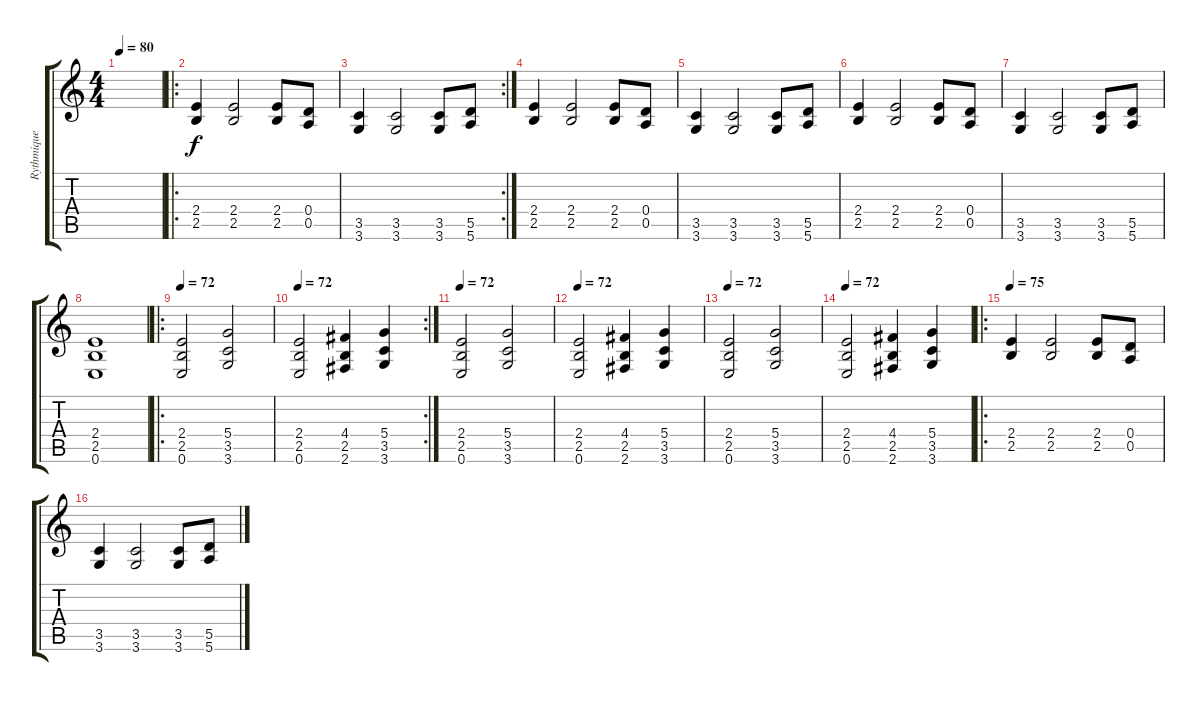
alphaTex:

\track ("Rythmique" "Rythmique") {instrument distortionguitar}
\staff {score tabs}
\tuning (E4 B3 G3 D3 A2 E2) {hide}
\ts (4 4)
\tempo 80
\clef g2
\ks c
|
\ro
(2.4 2.5).4 (2.4 2.5).2 (2.4 2.5).8 (0.4 0.5).8 |
\rc 2
(3.5 3.6).4 (3.5 3.6).2 (3.5 3.6).8 (5.5 5.6).8 |
(2.4 2.5).4 (2.4 2.5).2 (2.4 2.5).8 (0.4 0.5).8 |
(3.5 3.6).4 (3.5 3.6).2 (3.5 3.6).8 (5.5 5.6).8 |
(2.4 2.5).4 (2.4 2.5).2 (2.4 2.5).8 (0.4 0.5).8 |
(3.5 3.6).4 (3.5 3.6).2 (3.5 3.6).8 (5.5 5.6).8 |
(2.4 2.5 0.6).1 |
\ro
\tempo 72
(2.4 2.5 0.6).2 (5.4 3.5 3.6).2 |
\rc 2
\tempo 72
(2.4 2.5 0.6).2 (4.4 2.5 2.6).4 (5.4 3.5 3.6).4 |
\tempo 72
(2.4 2.5 0.6).2 (5.4 3.5 3.6).2 |
\tempo 72
(2.4 2.5 0.6).2 (4.4 2.5 2.6).4 (5.4 3.5 3.6).4 |
\tempo 72
(2.4 2.5 0.6).2 (5.4 3.5 3.6).2 |
\tempo 72
(2.4 2.5 0.6).2 (4.4 2.5 2.6).4 (5.4 3.5 3.6).4 |
\ro
\tempo 75
(2.4 2.5).4 (2.4 2.5).2 (2.4 2.5).8 (0.4 0.5).8 |
(3.5 3.6).4 (3.5 3.6).2 (3.5 3.6).8 (5.5 5.6).8
